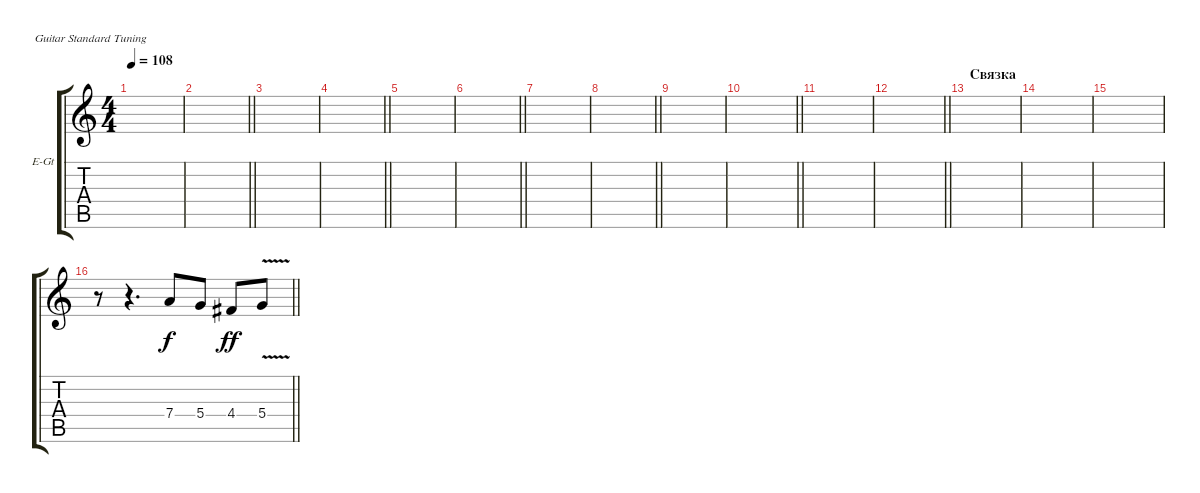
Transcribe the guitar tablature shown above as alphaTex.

\bracketExtendMode groupsimilarinstruments
\firstSystemTrackNameOrientation horizontal
\otherSystemsTrackNameOrientation horizontal
\track ("Г. Каспарян" "E-Gt") {instrument overdrivenguitar}
\staff {score tabs}
\tuning (E4 B3 G3 D3 A2 E2)
\ts (4 4)
\tempo 108
\clef g2
\scale
0.333333
\ks c
|
\scale
0.333333
\barLineRight lightlight
|
\scale
0.333333 |
\scale
0.333333
\barLineRight lightlight
|
\scale
0.333333 |
\scale
0.333333
\barLineRight lightlight
|
\scale
0.333333 |
\scale
0.333333
\barLineRight lightlight
|
\scale
0.333333 |
\scale
0.333333
\barLineRight lightlight
|
\scale
0.333333 |
\scale
0.333333
\barLineRight lightlight
|
\section ("" "Связка")
\scale
0.333333 |
\scale
0.333333 |
\scale
0.333333 |
\scale
0.333333
\barLineRight lightlight
r.8 r.4{d} 7.4.8 5.4.8 4.4.8{dy ff} 5.4{v}.8
